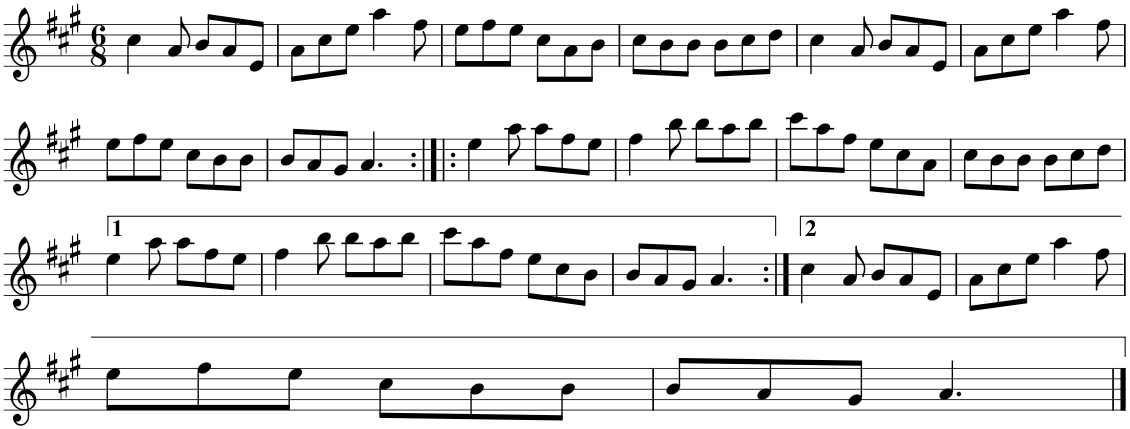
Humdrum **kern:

**kern
*part1
*staff1
*I"Piano
*I'Pno
*clefG2
*k[f#c#g#]
*M6/8
=1
4cc#\
8a/
8b/L
8a/
8e/J
=2
8a\L
8cc#\
8ee\J
4aa\
8ff#\
=3
8ee\L
8ff#\
8ee\J
8cc#\L
8a\
8b\J
=4
8cc#\L
8b\
8b\J
8b\L
8cc#\
8dd\J
=5
4cc#\
8a/
8b/L
8a/
8e/J
=6
8a\L
8cc#\
8ee\J
4aa\
8ff#\
!!LO:LB:g=z
=7
8ee\L
8ff#\
8ee\J
8cc#\L
8b\
8b\J
=8
8b/L
8a/
8g#/J
4.a/
=9:|!|:
4ee\
8aa\
8aa\L
8ff#\
8ee\J
=10
4ff#\
8bb\
8bb\L
8aa\
8bb\J
=11
8ccc#\L
8aa\
8ff#\J
8ee\L
8cc#\
8a\J
=12
8cc#\L
8b\
8b\J
8b\L
8cc#\
8dd\J
!!LO:LB:g=z
=13
4ee\
8aa\
8aa\L
8ff#\
8ee\J
=14
4ff#\
8bb\
8bb\L
8aa\
8bb\J
=15
8ccc#\L
8aa\
8ff#\J
8ee\L
8cc#\
8b\J
=16
8b/L
8a/
8g#/J
4.a/
=17:|!
4cc#\
8a/
8b/L
8a/
8e/J
=18
8a\L
8cc#\
8ee\J
4aa\
8ff#\
!!LO:LB:g=z
=19
8ee\L
8ff#\
8ee\J
8cc#\L
8b\
8b\J
=20
8b/L
8a/
8g#/J
4.a/
==
*-
